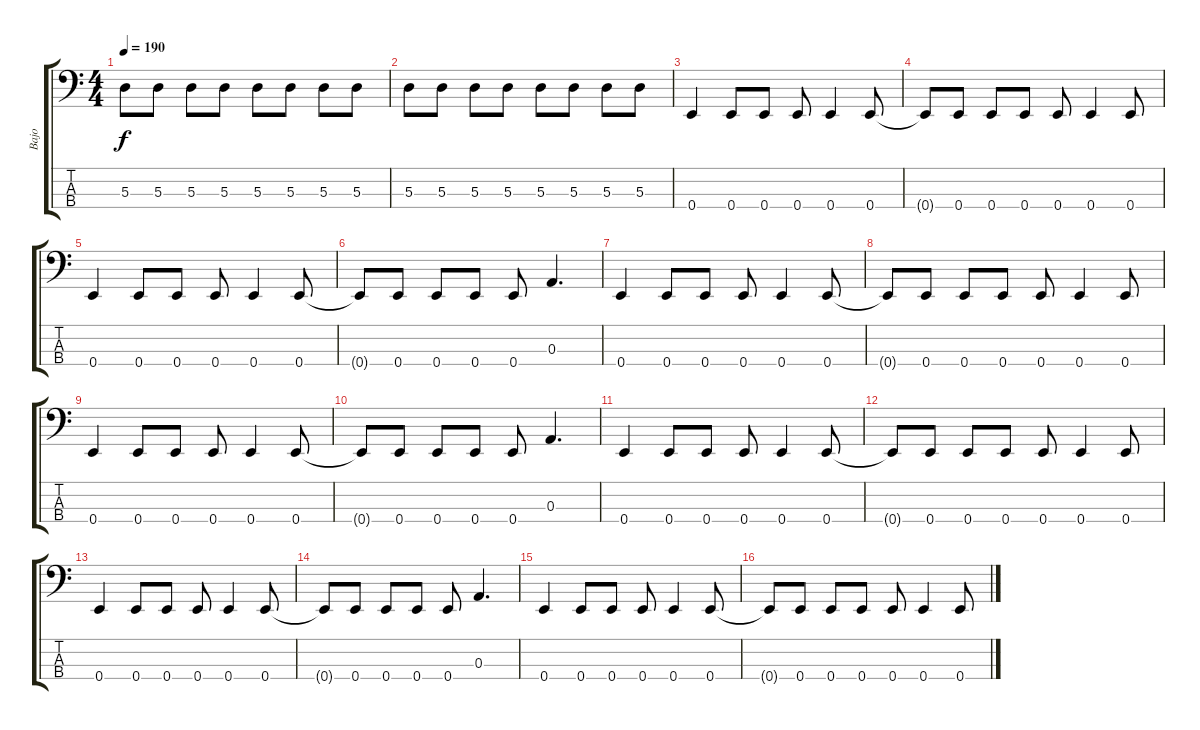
\track ("Bajo" "Bajo") {instrument overdrivenguitar}
\staff {score tabs}
\tuning (G2 D2 A1 E1) {hide}
\ts (4 4)
\tempo 190
\clef f4
\ks c
5.3.8{dy f} 5.3.8 5.3.8 5.3.8 5.3.8 5.3.8 5.3.8 5.3.8 |
5.3.8 5.3.8 5.3.8 5.3.8 5.3.8 5.3.8 5.3.8 5.3.8 |
0.4.4 0.4.8 0.4.8 0.4.8 0.4.4 0.4.8 |
0.4{t}.8 0.4.8 0.4.8 0.4.8 0.4.8 0.4.4 0.4.8 |
0.4.4 0.4.8 0.4.8 0.4.8 0.4.4 0.4.8 |
0.4{t}.8 0.4.8 0.4.8 0.4.8 0.4.8 0.3.4{d} |
0.4.4 0.4.8 0.4.8 0.4.8 0.4.4 0.4.8 |
0.4{t}.8 0.4.8 0.4.8 0.4.8 0.4.8 0.4.4 0.4.8 |
0.4.4 0.4.8 0.4.8 0.4.8 0.4.4 0.4.8 |
0.4{t}.8 0.4.8 0.4.8 0.4.8 0.4.8 0.3.4{d} |
0.4.4 0.4.8 0.4.8 0.4.8 0.4.4 0.4.8 |
0.4{t}.8 0.4.8 0.4.8 0.4.8 0.4.8 0.4.4 0.4.8 |
0.4.4 0.4.8 0.4.8 0.4.8 0.4.4 0.4.8 |
0.4{t}.8 0.4.8 0.4.8 0.4.8 0.4.8 0.3.4{d} |
0.4.4 0.4.8 0.4.8 0.4.8 0.4.4 0.4.8 |
0.4{t}.8 0.4.8 0.4.8 0.4.8 0.4.8 0.4.4 0.4.8
